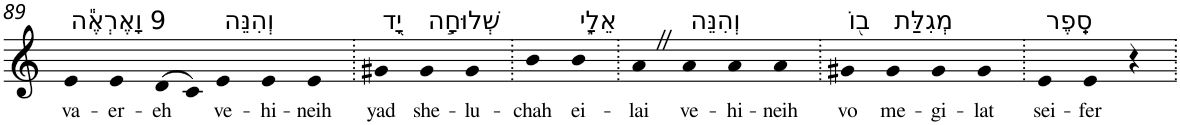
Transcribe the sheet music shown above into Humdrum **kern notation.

**kern	**text
*part1	*part1
*staff1	*staff1
*I"Piano	*
*I'Pno	*
!!LO:PB:g=z
*clefG2	*
*k[]	*
=89	=89
!LO:TX:a:t=9 וָאֶרְאֶ֕ה	!
!	!LO:LY:b
4e	va-
!	!LO:LY:b
4e	-er-
!	!LO:LY:b
(>8d	-eh
8c)	.
!LO:TX:a:t=וְהִנֵּה	!
!	!LO:LY:b
4e	ve-
!	!LO:LY:b
4e	-hi-
!	!LO:LY:b
4e	-neih
=90.	=90.
!LO:TX:a:t=יָ֖ד	!
!	!LO:LY:b
4g#X	yad
!LO:TX:a:t=שְׁלוּחָ֣ה	!
!	!LO:LY:b
4g#	she-
!	!LO:LY:b
4g#	-lu-
=91.	=91.
!	!LO:LY:b
4b	-chah
!LO:TX:a:t=אֵלָ֑י	!
!	!LO:LY:b
4b	ei-
=92.	=92.
!	!LO:LY:b
4aZ	-lai
!LO:TX:a:t=וְהִנֵּה	!
!	!LO:LY:b
4a	ve-
!	!LO:LY:b
4a	-hi-
!	!LO:LY:b
4a	-neih
=93.	=93.
!LO:TX:a:t=ב֖וֹ	!
!	!LO:LY:b
4g#X	vo
!LO:TX:a:t=מְגִלַּת	!
!	!LO:LY:b
4g#	me-
!	!LO:LY:b
4g#	-gi-
!	!LO:LY:b
4g#	-lat
=94.	=94.
!LO:TX:a:t=סֵֽפֶר	!
!	!LO:LY:b
4e	sei-
!	!LO:LY:b
4e	-fer
4r	.
=.	=.
*-	*-
